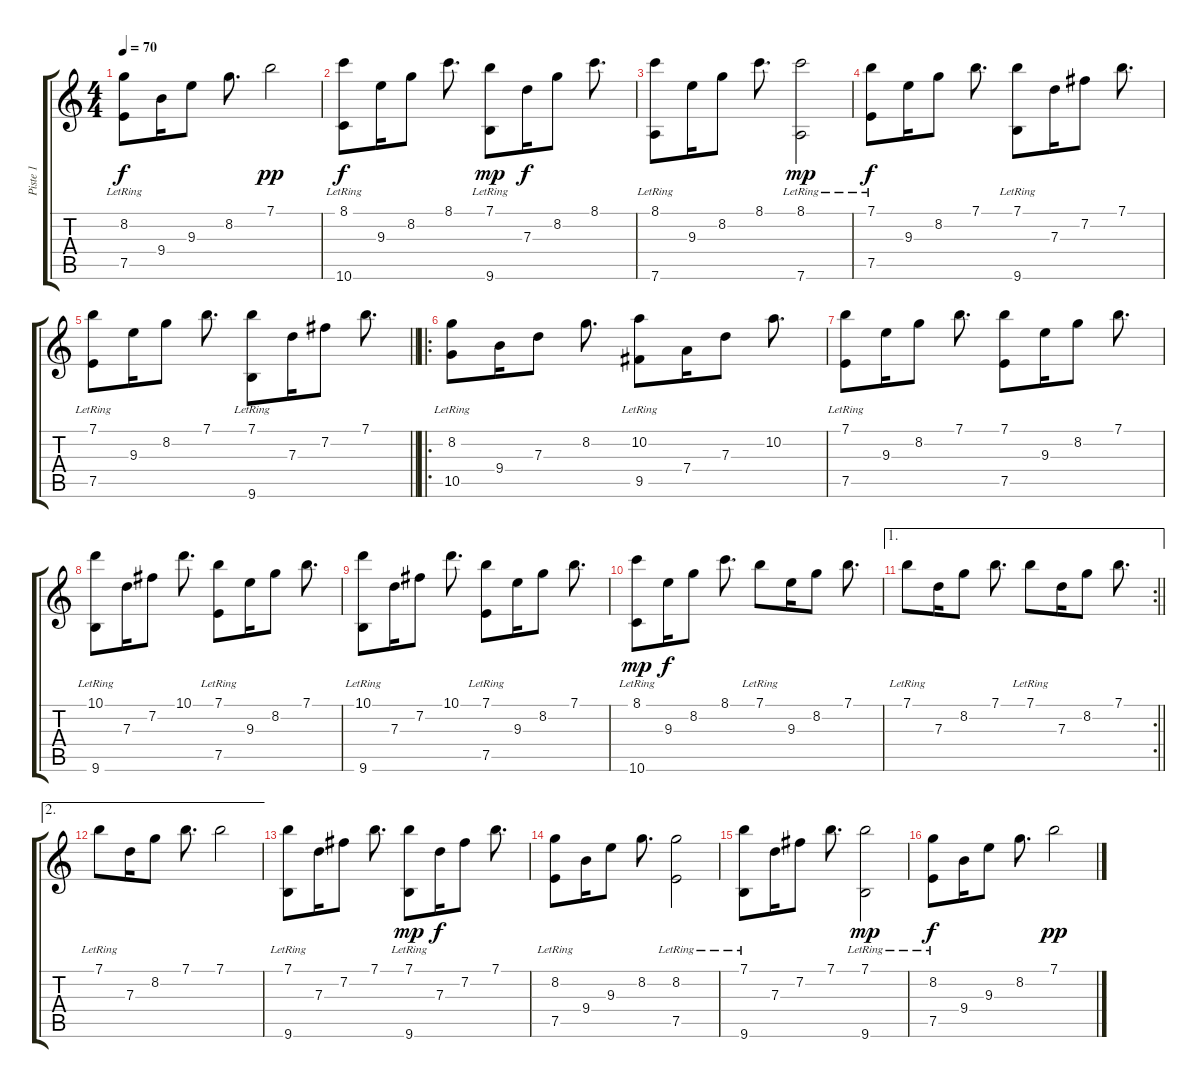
\track ("Piste 1" "Piste 1") {instrument acousticguitarsteel}
\staff {score tabs}
\tuning (E4 B3 G3 D3 A2 D2) {hide}
\ts (4 4)
\tempo 70
\clef g2
\ks c
(8.2{lr} 7.5{lr}).8{dy f} 9.4.16 9.3.8 8.2.8{d} 7.1.2{dy pp} |
(8.1{lr} 10.6{lr}).8{dy f} 9.3.16 8.2.8 8.1.8{d} (7.1{lr} 9.6).8{dy mp} 7.3.16{dy f} 8.2.8 8.1.8{d} |
(8.1{lr} 7.6{lr}).8 9.3.16 8.2.8 8.1.8{d} (8.1{lr} 7.6).2{dy mp} |
(7.1{lr} 7.5).8{dy f} 9.3.16 8.2.8 7.1.8{d} (7.1{lr} 9.6).8 7.3.16 7.2.8 7.1.8{d} |
\barLineRight lightlight
(7.1{lr} 7.5).8 9.3.16 8.2.8 7.1.8{d} (7.1{lr} 9.6).8 7.3.16 7.2.8 7.1.8{d} |
\ro
(8.2{lr} 10.5{lr}).8 9.4.16 7.3.8 8.2.8{d} (10.2{lr} 9.5{lr}).8 7.4.16 7.3.8 10.2.8{d} |
(7.1{lr} 7.5{lr}).8 9.3.16 8.2.8 7.1.8{d} (7.1 7.5).8 9.3.16 8.2.8 7.1.8{d} |
(10.1{lr} 9.6{lr}).8 7.3.16 7.2.8 10.1.8{d} (7.1{lr} 7.5{lr}).8 9.3.16 8.2.8 7.1.8{d} |
(10.1{lr} 9.6{lr}).8 7.3.16 7.2.8 10.1.8{d} (7.1{lr} 7.5{lr}).8 9.3.16 8.2.8 7.1.8{d} |
(8.1{lr} 10.6{lr}).8{dy mp} 9.3.16{dy f} 8.2.8 8.1.8{d} 7.1{lr}.8 9.3.16 8.2.8 7.1.8{d} |
\ae 1
\rc 2
\barLineRight lightlight
7.1{lr}.8 7.3.16 8.2.8 7.1.8{d} 7.1{lr}.8 7.3.16 8.2.8 7.1.8{d} |
\ae 2
7.1{lr}.8 7.3.16 8.2.8 7.1.8{d} 7.1.2 |
(7.1{lr} 9.6{lr}).8 7.3.16 7.2.8 7.1.8{d} (7.1{lr} 9.6).8{dy mp} 7.3.16{dy f} 7.2.8 7.1.8{d} |
(8.2{lr} 7.5{lr}).8 9.4.16 9.3.8 8.2.8{d} (8.2{lr} 7.5{lr}).2 |
(7.1{lr} 9.6{lr}).8 7.3.16 7.2.8 7.1.8{d} (7.1{lr} 9.6).2{dy mp} |
(8.2{lr} 7.5{lr}).8{dy f} 9.4.16 9.3.8 8.2.8{d} 7.1.2{dy pp}
